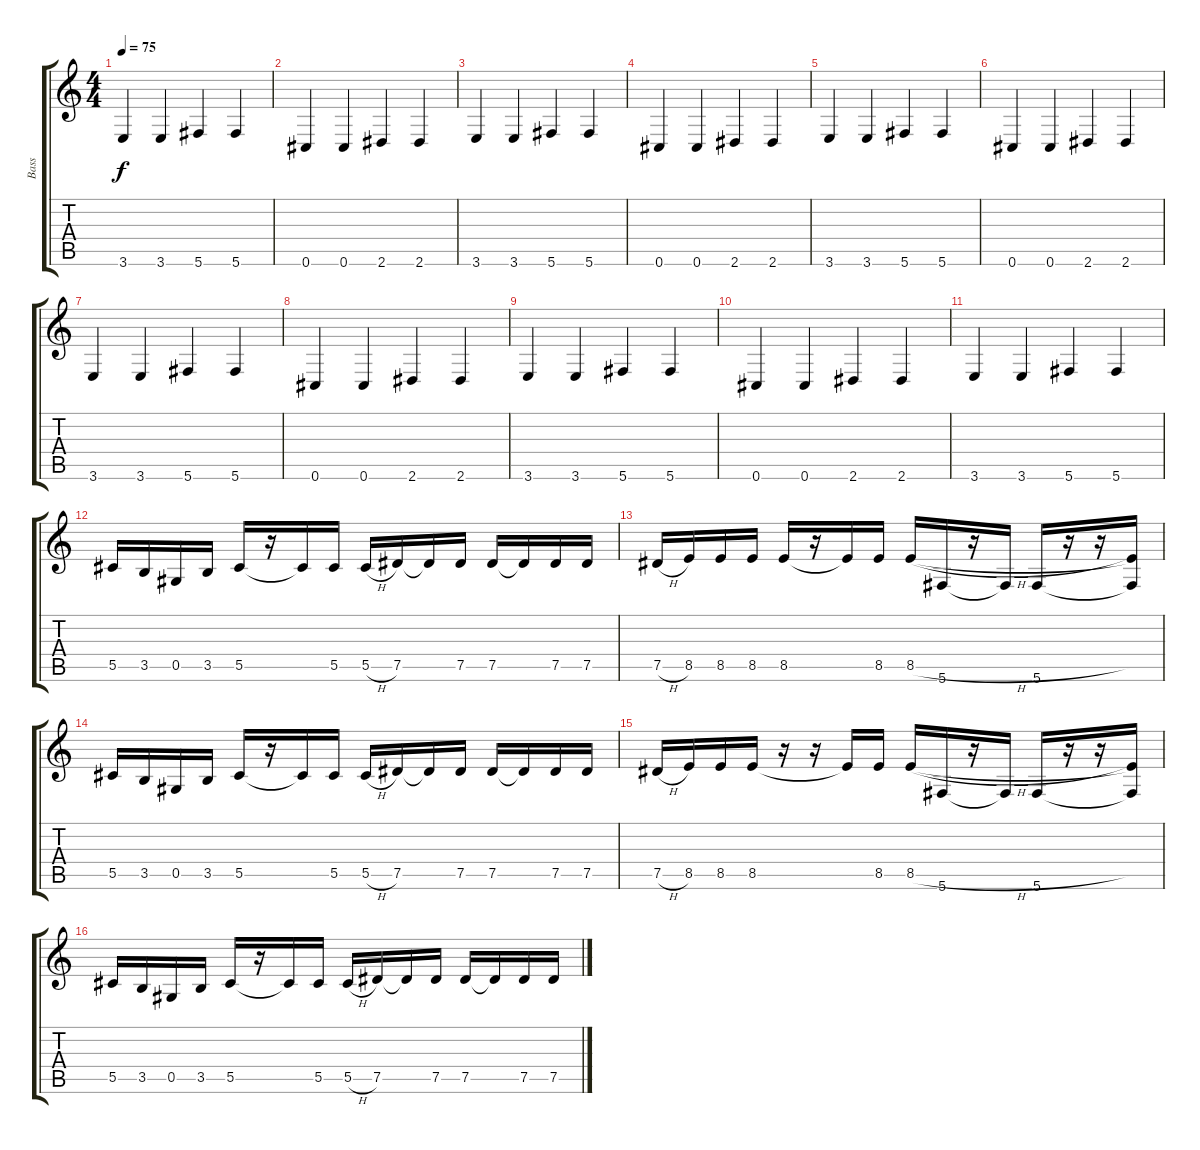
\track ("Bass" "Bass") {instrument electricbasspick}
\staff {score tabs}
\tuning (Eb4 Bb3 Gb3 Db3 Ab2 Db2) {hide}
\ts (4 4)
\tempo 75
\clef g2
\ks c
3.6.4{dy f} 3.6.4 5.6.4 5.6.4 |
0.6.4 0.6.4 2.6.4 2.6.4 |
3.6.4 3.6.4 5.6.4 5.6.4 |
0.6.4 0.6.4 2.6.4 2.6.4 |
3.6.4 3.6.4 5.6.4 5.6.4 |
0.6.4 0.6.4 2.6.4 2.6.4 |
3.6.4 3.6.4 5.6.4 5.6.4 |
0.6.4 0.6.4 2.6.4 2.6.4 |
3.6.4 3.6.4 5.6.4 5.6.4 |
0.6.4 0.6.4 2.6.4 2.6.4 |
3.6.4 3.6.4 5.6.4 5.6.4 |
5.5.16 3.5.16 0.5.16 3.5.16 5.5.16 r.16 5.5{t}.16 5.5.16 5.5{h}.16 7.5.16 7.5{t}.16 7.5.16 7.5.16 7.5{t}.16 7.5.16 7.5.16 |
7.5{h}.16 8.5.16 8.5.16 8.5.16 8.5.16 r.16 8.5{t}.16 8.5.16 8.5{h}.16 5.6.16 r.16 5.6{t}.16 5.6.16 r.16 r.16 (8.5{t} 5.6{t}).16 |
5.5.16 3.5.16 0.5.16 3.5.16 5.5.16 r.16 5.5{t}.16 5.5.16 5.5{h}.16 7.5.16 7.5{t}.16 7.5.16 7.5.16 7.5{t}.16 7.5.16 7.5.16 |
7.5{h}.16 8.5.16 8.5.16 8.5.16 r.16 r.16 8.5{t}.16 8.5.16 8.5{h}.16 5.6.16 r.16 5.6{t}.16 5.6.16 r.16 r.16 (8.5{t} 5.6{t}).16 |
5.5.16 3.5.16 0.5.16 3.5.16 5.5.16 r.16 5.5{t}.16 5.5.16 5.5{h}.16 7.5.16 7.5{t}.16 7.5.16 7.5.16 7.5{t}.16 7.5.16 7.5.16
